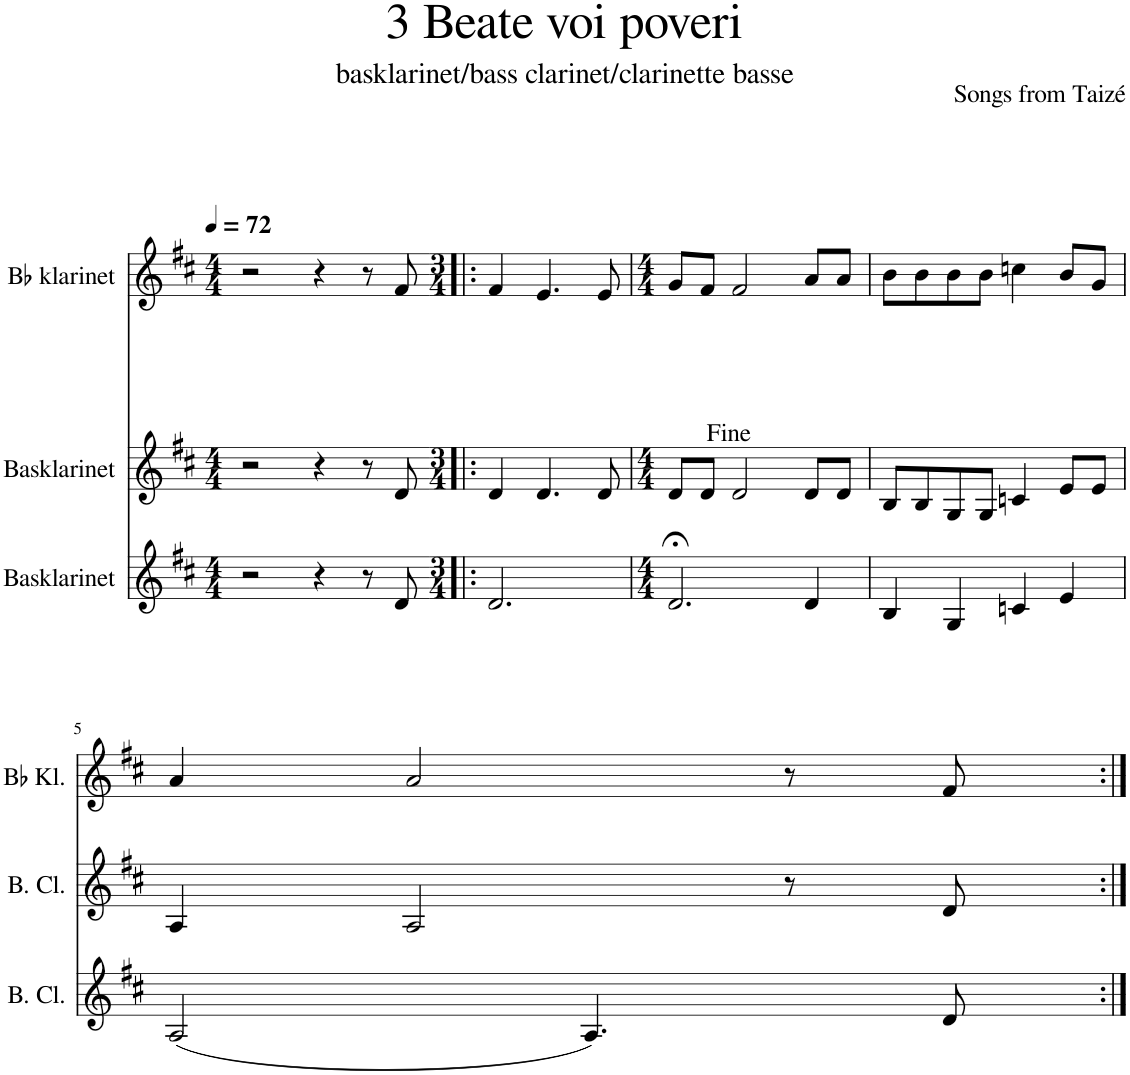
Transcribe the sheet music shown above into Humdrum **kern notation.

**kern	**kern	**kern
*part3	*part2	*part1
*staff3	*staff2	*staff1
*I"Basklarinet	*I"Basklarinet	*I"Bb klarinet
*	*	*I'Bb Kl.
*clefG2	*clefG2	*clefG2
*Trd8c14	*Trd8c14	*Trd1c2
*k[f#c#]	*k[f#c#]	*k[f#c#]
*M4/4	*M4/4	*M4/4
*MM72	*MM72	*MM72
=1	=1	=1
2r	2r	2r
4r	4r	4r
8r	8r	8r
8d/	8d/	8f#/
=2!|:	=2!|:	=2!|:
*M3/4	*M3/4	*M3/4
2.d/	4d/	4f#/
.	4.d/	4.e/
.	8d/	8e/
=3	=3	=3
*M4/4	*M4/4	*M4/4
2.d;</	8d/L	8g/L
.	8d/J	8f#/J
.	2d/	2f#/
4d/	8d/L	8a/L
.	8d/J	8a/J
=4	=4	=4
4B/	8B/L	8b\L
.	8B/	8b\
4G/	8G/	8b\
.	8G/J	8b\J
4cn/	4cn/	4ccn\
4e/	8e/L	8b/L
.	8e/J	8g/J
!!LO:LB:g=z
=5	=5	=5
(2A/	4A/	4a/
.	2A/	2a/
4.A/)	.	.
.	8r	8r
8d/	8d/	8f#/
=:|!	=:|!	=:|!
*-	*-	*-
